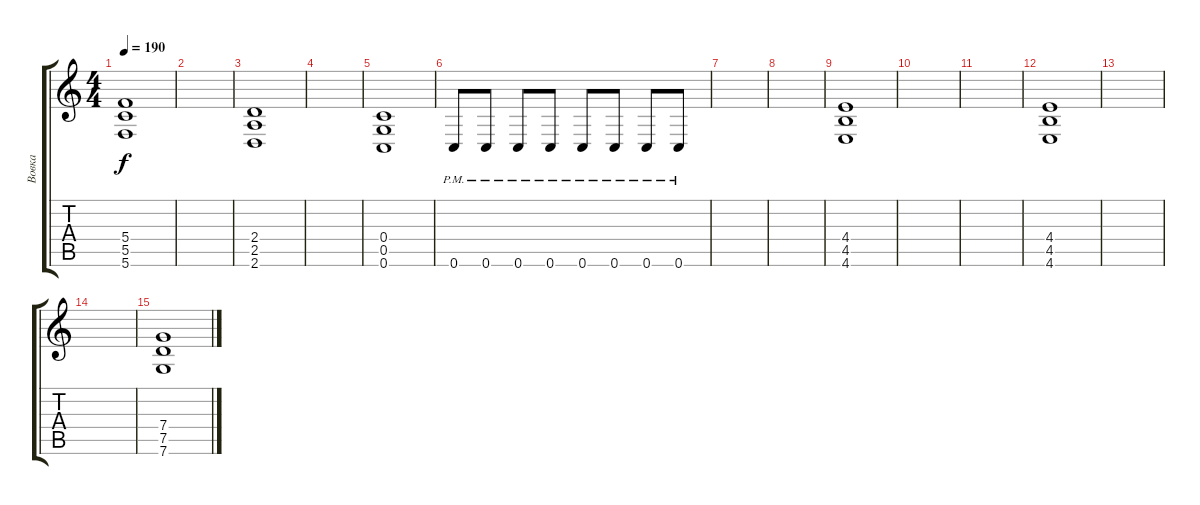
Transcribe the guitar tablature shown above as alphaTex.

\track ("Вовка" "Вовка") {instrument distortionguitar}
\staff {score tabs}
\tuning (D4 A3 F3 C3 G2 C2) {hide}
\ts (4 4)
\tempo 190
\clef g2
\ks c
(5.4 5.5 5.6).1{dy f} |
|
(2.4 2.5 2.6).1 |
|
(0.4 0.5 0.6).1 |
0.6{pm}.8 0.6{pm}.8 0.6{pm}.8 0.6{pm}.8 0.6{pm}.8 0.6{pm}.8 0.6{pm}.8 0.6{pm}.8 |
|
|
(4.4 4.5 4.6).1 |
|
|
(4.4 4.5 4.6).1 |
|
|
(7.4 7.5 7.6).1
